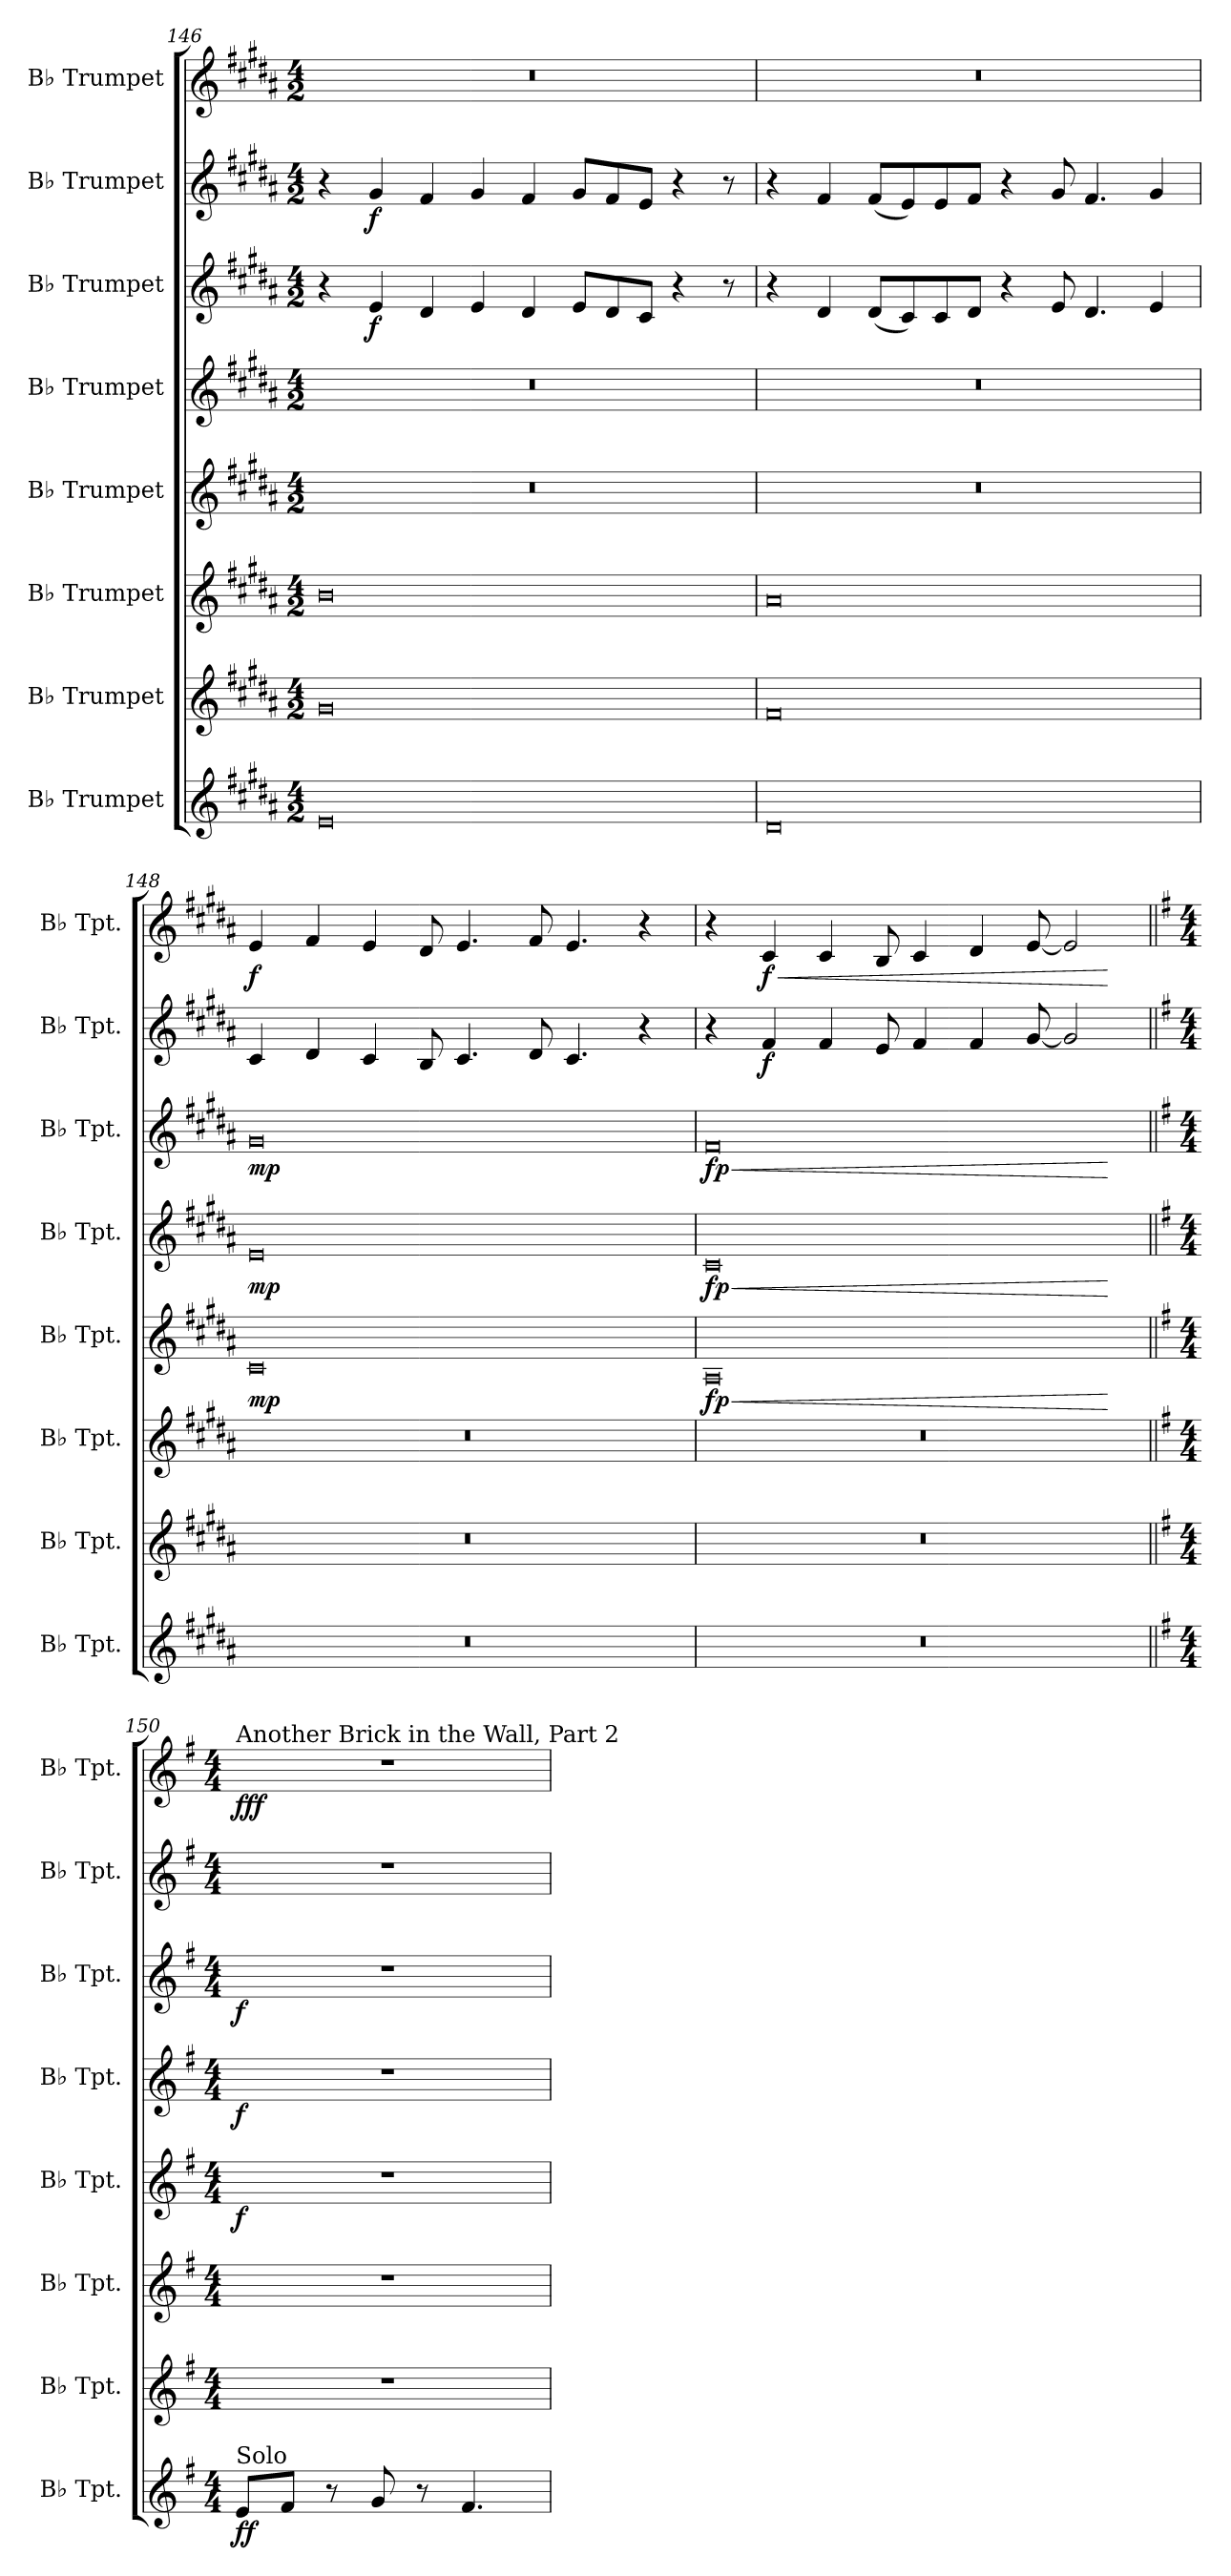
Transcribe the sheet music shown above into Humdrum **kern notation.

**kern	**dynam	**kern	**kern	**kern	**dynam	**kern	**dynam	**kern	**dynam	**kern	**dynam	**kern	**dynam
*part8	*part8	*part7	*part6	*part5	*part5	*part4	*part4	*part3	*part3	*part2	*part2	*part1	*part1
*staff8	*staff8	*staff7	*staff6	*staff5	*staff5	*staff4	*staff4	*staff3	*staff3	*staff2	*staff2	*staff1	*staff1
*I"B♭ Trumpet	*	*I"B♭ Trumpet	*I"B♭ Trumpet	*I"B♭ Trumpet	*	*I"B♭ Trumpet	*	*I"B♭ Trumpet	*	*I"B♭ Trumpet	*	*I"B♭ Trumpet	*
*I'B♭ Tpt.	*	*I'B♭ Tpt.	*I'B♭ Tpt.	*I'B♭ Tpt.	*	*I'B♭ Tpt.	*	*I'B♭ Tpt.	*	*I'B♭ Tpt.	*	*I'B♭ Tpt.	*
*clefG2	*	*clefG2	*clefG2	*clefG2	*	*clefG2	*	*clefG2	*	*clefG2	*	*clefG2	*
*ITrd1c2	*	*ITrd1c2	*ITrd1c2	*ITrd1c2	*	*ITrd1c2	*	*ITrd1c2	*	*ITrd1c2	*	*ITrd1c2	*
*k[f#c#g#]	*	*k[f#c#g#]	*k[f#c#g#]	*k[f#c#g#]	*	*k[f#c#g#]	*	*k[f#c#g#]	*	*k[f#c#g#]	*	*k[f#c#g#]	*
*M4/2	*	*M4/2	*M4/2	*M4/2	*	*M4/2	*	*M4/2	*	*M4/2	*	*M4/2	*
=146	=146	=146	=146	=146	=146	=146	=146	=146	=146	=146	=146	=146	=146
0d	.	0f#	0a	0r	.	0r	.	4r	.	4r	.	0r	.
!	!	!	!	!	!	!	!	!	!LO:DY:b	!	!LO:DY:b	!	!
.	.	.	.	.	.	.	.	4d/	f	4f#/	f	.	.
.	.	.	.	.	.	.	.	4c#/	.	4e/	.	.	.
.	.	.	.	.	.	.	.	4d/	.	4f#/	.	.	.
.	.	.	.	.	.	.	.	4c#/	.	4e/	.	.	.
.	.	.	.	.	.	.	.	8d/L	.	8f#/L	.	.	.
.	.	.	.	.	.	.	.	8c#/	.	8e/	.	.	.
.	.	.	.	.	.	.	.	8B/J	.	8d/J	.	.	.
.	.	.	.	.	.	.	.	4r	.	4r	.	.	.
.	.	.	.	.	.	.	.	8r	.	8r	.	.	.
!!LO:PB:g=z
=147	=147	=147	=147	=147	=147	=147	=147	=147	=147	=147	=147	=147	=147
0c#	.	0e	0g#	0r	.	0r	.	4r	.	4r	.	0r	.
.	.	.	.	.	.	.	.	4c#/	.	4e/	.	.	.
.	.	.	.	.	.	.	.	(<8c#/L	.	(<8e/L	.	.	.
.	.	.	.	.	.	.	.	8B/)	.	8d/)	.	.	.
.	.	.	.	.	.	.	.	8B/	.	8d/	.	.	.
.	.	.	.	.	.	.	.	8c#/J	.	8e/J	.	.	.
.	.	.	.	.	.	.	.	4r	.	4r	.	.	.
.	.	.	.	.	.	.	.	8d/	.	8f#/	.	.	.
.	.	.	.	.	.	.	.	4.c#/	.	4.e/	.	.	.
.	.	.	.	.	.	.	.	4d/	.	4f#/	.	.	.
=148	=148	=148	=148	=148	=148	=148	=148	=148	=148	=148	=148	=148	=148
!	!	!	!	!	!LO:DY:b	!	!LO:DY:b	!	!LO:DY:b	!	!	!	!LO:DY:b
0r	.	0r	0r	0B	mp	0d	mp	0f#	mp	4B/	.	4d/	f
.	.	.	.	.	.	.	.	.	.	4c#/	.	4e/	.
.	.	.	.	.	.	.	.	.	.	4B/	.	4d/	.
.	.	.	.	.	.	.	.	.	.	8A/	.	8c#/	.
.	.	.	.	.	.	.	.	.	.	4.B/	.	4.d/	.
.	.	.	.	.	.	.	.	.	.	8c#/	.	8e/	.
.	.	.	.	.	.	.	.	.	.	4.B/	.	4.d/	.
.	.	.	.	.	.	.	.	.	.	4r	.	4r	.
=149	=149	=149	=149	=149	=149	=149	=149	=149	=149	=149	=149	=149	=149
!	!	!	!	!	!LO:HP:b	!	!LO:HP:b	!	!LO:HP:b	!	!	!	!
!	!	!	!	!	!LO:DY:n=1:b	!	!LO:DY:n=1:b	!	!LO:DY:n=1:b	!	!	!	!
0r	.	0r	0r	0G#	< fp	0B	< fp	0e	< fp	4r	.	4r	.
!	!	!	!	!	!	!	!	!	!	!	!LO:DY:b	!	!LO:HP:b
!	!	!	!	!	!	!	!	!	!	!	!	!	!LO:DY:n=1:b
.	.	.	.	.	.	.	.	.	.	4e/	f	4B/	< f
.	.	.	.	.	.	.	.	.	.	4e/	.	4B/	.
.	.	.	.	.	.	.	.	.	.	8d/	.	8A/	.
.	.	.	.	.	.	.	.	.	.	4e/	.	4B/	.
.	.	.	.	.	.	.	.	.	.	4e/	.	4c#/	.
.	.	.	.	.	.	.	.	.	.	[8f#/	.	[8d/	.
.	.	.	.	.	.	.	.	.	.	2f#/]	.	2d/]	.
.	.	.	.	.	[	.	[	.	[	.	.	.	[
!!LO:PB:g=z
=150||	=150||	=150||	=150||	=150||	=150||	=150||	=150||	=150||	=150||	=150||	=150||	=150||	=150||
*k[b-]	*	*k[b-]	*k[b-]	*k[b-]	*	*k[b-]	*	*k[b-]	*	*k[b-]	*	*k[b-]	*
*M4/4	*	*M4/4	*M4/4	*M4/4	*	*M4/4	*	*M4/4	*	*M4/4	*	*M4/4	*
*	*	*	*	*	*	*	*	*	*	*	*	*MM108	*
!	!	!	!	!	!	!	!	!	!	!	!	!LO:TX:a:t=Another Brick in the Wall, Part 2	!
!LO:TX:a:t=Solo	!	!	!	!	!	!	!	!	!	!	!	!	!
!	!LO:DY:b	!	!	!	!LO:DY:b	!	!LO:DY:b	!	!LO:DY:b	!	!	!	!LO:DY:b
8d/L	ff	1r	1r	1r	f	1r	f	1r	f	1r	.	1r	fff
8e/J	.	.	.	.	.	.	.	.	.	.	.	.	.
8r	.	.	.	.	.	.	.	.	.	.	.	.	.
8f/	.	.	.	.	.	.	.	.	.	.	.	.	.
8r	.	.	.	.	.	.	.	.	.	.	.	.	.
4.e/	.	.	.	.	.	.	.	.	.	.	.	.	.
=	=	=	=	=	=	=	=	=	=	=	=	=	=
*-	*-	*-	*-	*-	*-	*-	*-	*-	*-	*-	*-	*-	*-
